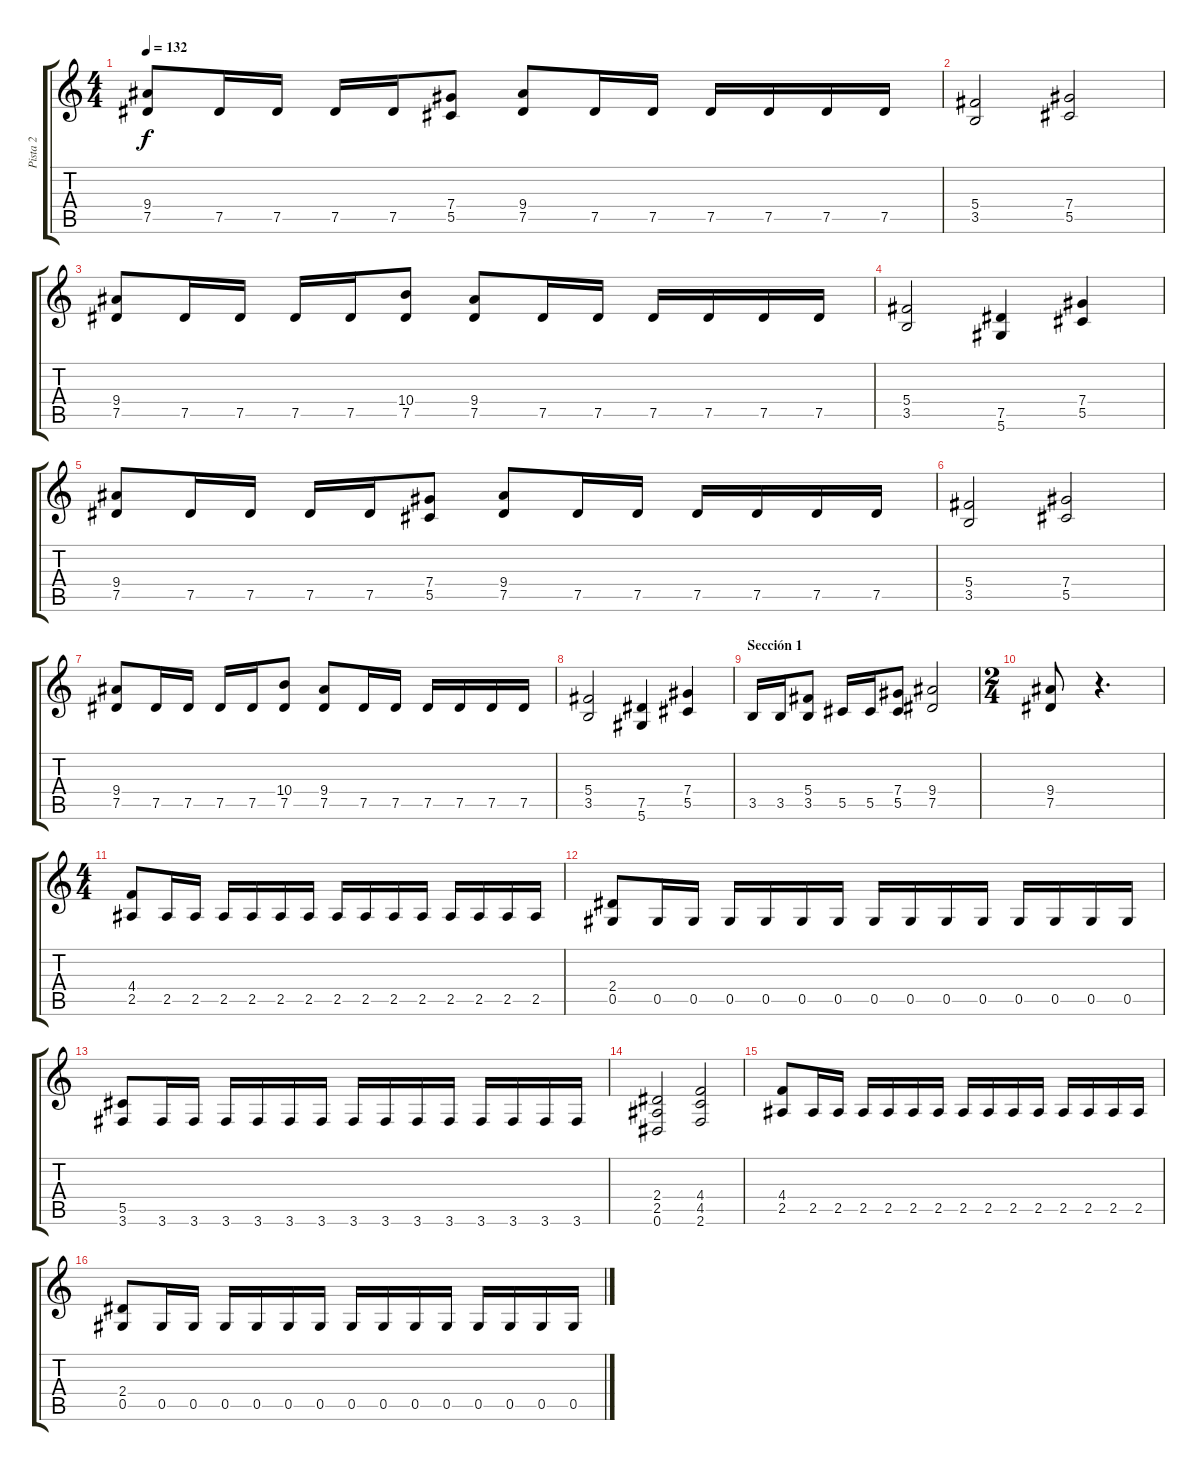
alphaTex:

\track ("Pista 2" "Pista 2") {instrument distortionguitar}
\staff {score tabs}
\tuning (Eb4 Bb3 Gb3 Db3 Ab2 Eb2) {hide}
\ts (4 4)
\tempo 132
\clef g2
\ks c
(9.4 7.5).8{dy f} 7.5.16 7.5.16 7.5.16 7.5.16 (7.4 5.5).8 (9.4 7.5).8 7.5.16 7.5.16 7.5.16 7.5.16 7.5.16 7.5.16 |
(5.4 3.5).2 (7.4 5.5).2 |
(9.4 7.5).8 7.5.16 7.5.16 7.5.16 7.5.16 (10.4 7.5).8 (9.4 7.5).8 7.5.16 7.5.16 7.5.16 7.5.16 7.5.16 7.5.16 |
(5.4 3.5).2 (7.5 5.6).4 (7.4 5.5).4 |
(9.4 7.5).8 7.5.16 7.5.16 7.5.16 7.5.16 (7.4 5.5).8 (9.4 7.5).8 7.5.16 7.5.16 7.5.16 7.5.16 7.5.16 7.5.16 |
(5.4 3.5).2 (7.4 5.5).2 |
(9.4 7.5).8 7.5.16 7.5.16 7.5.16 7.5.16 (10.4 7.5).8 (9.4 7.5).8 7.5.16 7.5.16 7.5.16 7.5.16 7.5.16 7.5.16 |
(5.4 3.5).2 (7.5 5.6).4 (7.4 5.5).4 |
\section ("" "Sección 1")
3.5.16 3.5.16 (5.4 3.5).8 5.5.16 5.5.16 (7.4 5.5).8 (9.4 7.5).2 |
\ts (2 4)
(9.4 7.5).8 r.4{d} |
\ts (4 4)
(4.4 2.5).8 2.5.16 2.5.16 2.5.16 2.5.16 2.5.16 2.5.16 2.5.16 2.5.16 2.5.16 2.5.16 2.5.16 2.5.16 2.5.16 2.5.16 |
(2.4 0.5).8 0.5.16 0.5.16 0.5.16 0.5.16 0.5.16 0.5.16 0.5.16 0.5.16 0.5.16 0.5.16 0.5.16 0.5.16 0.5.16 0.5.16 |
(5.5 3.6).8 3.6.16 3.6.16 3.6.16 3.6.16 3.6.16 3.6.16 3.6.16 3.6.16 3.6.16 3.6.16 3.6.16 3.6.16 3.6.16 3.6.16 |
(2.4 2.5 0.6).2 (4.4 4.5 2.6).2 |
(4.4 2.5).8 2.5.16 2.5.16 2.5.16 2.5.16 2.5.16 2.5.16 2.5.16 2.5.16 2.5.16 2.5.16 2.5.16 2.5.16 2.5.16 2.5.16 |
(2.4 0.5).8 0.5.16 0.5.16 0.5.16 0.5.16 0.5.16 0.5.16 0.5.16 0.5.16 0.5.16 0.5.16 0.5.16 0.5.16 0.5.16 0.5.16
